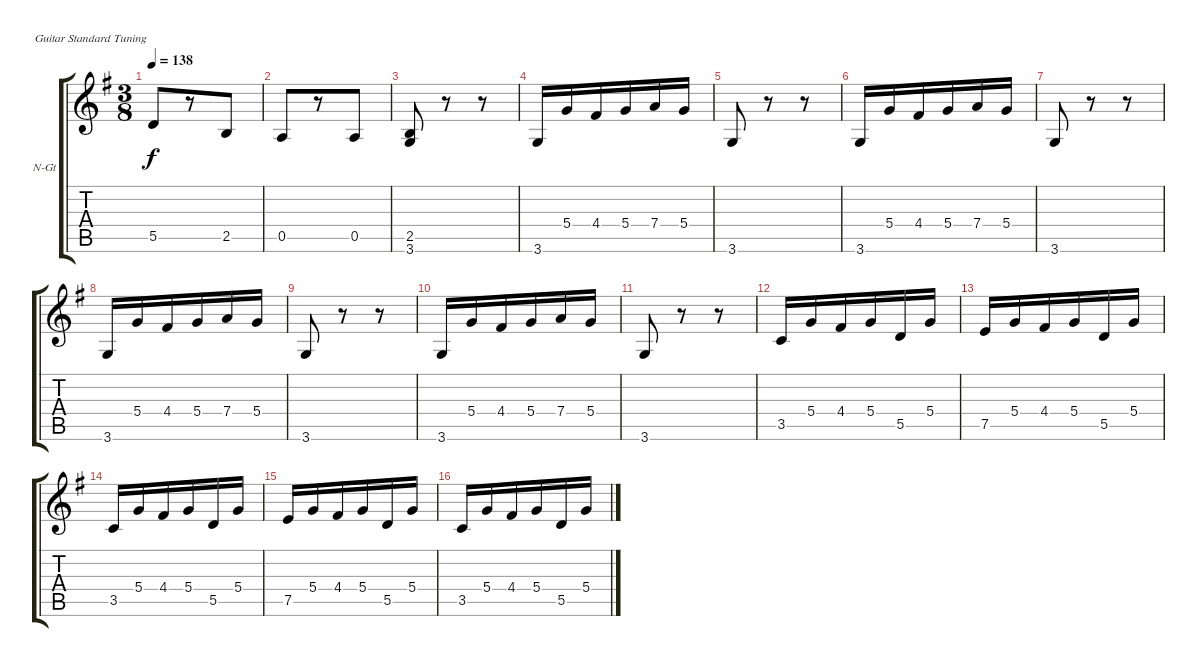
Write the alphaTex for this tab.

\bracketExtendMode groupsimilarinstruments
\firstSystemTrackNameOrientation horizontal
\otherSystemsTrackNameOrientation horizontal
\track ("Acoustic guitar 2" "N-Gt") {instrument acousticguitarnylon}
\staff {score tabs}
\tuning (E4 B3 G3 D3 A2 E2)
\ts (3 8)
\tempo 138
\clef g2
\ks g
5.5.8{dy f} r.8 2.5.8 |
0.5.8 r.8 0.5.8 |
(2.5 3.6).8 r.8 r.8 |
3.6.16 5.4.16 4.4.16 5.4.16 7.4.16 5.4.16 |
3.6.8 r.8 r.8 |
3.6.16 5.4.16 4.4.16 5.4.16 7.4.16 5.4.16 |
3.6.8 r.8 r.8 |
3.6.16 5.4.16 4.4.16 5.4.16 7.4.16 5.4.16 |
3.6.8 r.8 r.8 |
3.6.16 5.4.16 4.4.16 5.4.16 7.4.16 5.4.16 |
3.6.8 r.8 r.8 |
3.5.16 5.4.16 4.4.16 5.4.16 5.5.16 5.4.16 |
7.5.16 5.4.16 4.4.16 5.4.16 5.5.16 5.4.16 |
3.5.16 5.4.16 4.4.16 5.4.16 5.5.16 5.4.16 |
7.5.16 5.4.16 4.4.16 5.4.16 5.5.16 5.4.16 |
3.5.16 5.4.16 4.4.16 5.4.16 5.5.16 5.4.16
